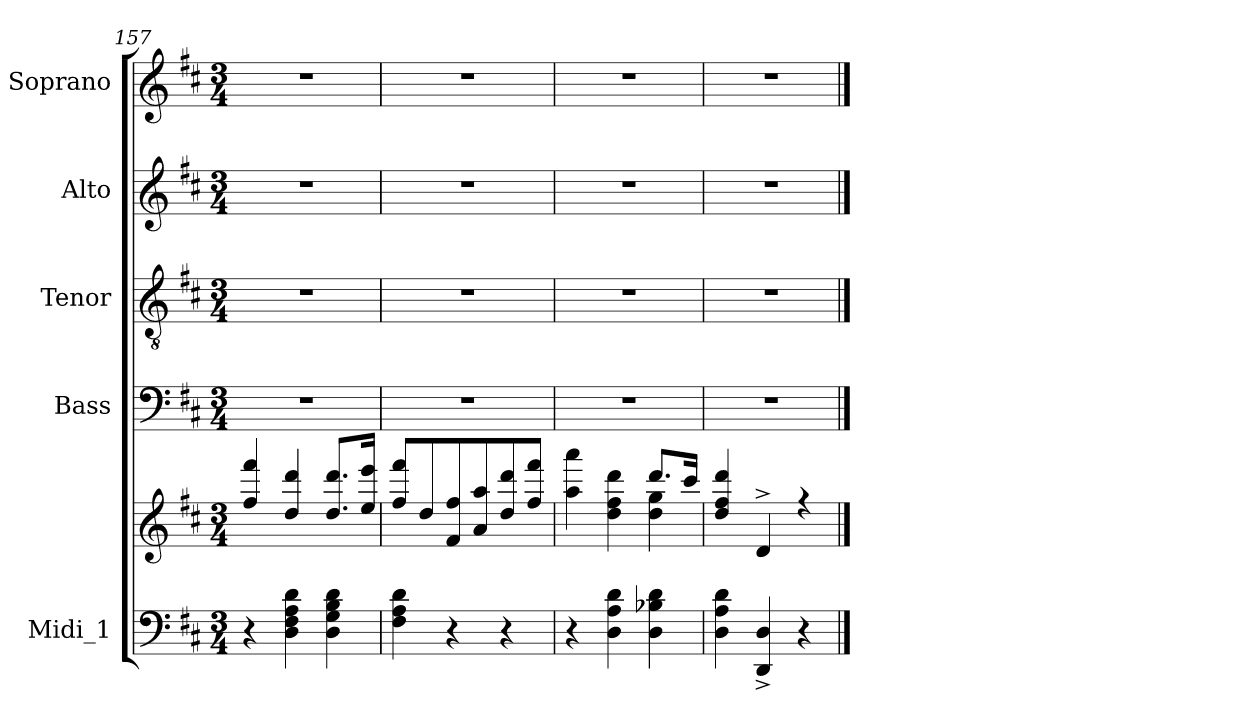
**kern	**kern	**kern	**kern	**kern	**kern
*part5	*part5	*part4	*part3	*part2	*part1
*staff6	*staff5	*staff4	*staff3	*staff2	*staff1
*I"Midi_1	*	*I"Bass	*I"Tenor	*I"Alto	*I"Soprano
*	*	*I'B	*I'T	*I'A	*I'S
*clefF4	*clefG2	*clefF4	*clefGv2	*clefG2	*clefG2
*k[f#c#]	*k[f#c#]	*k[f#c#]	*k[f#c#]	*k[f#c#]	*k[f#c#]
*D:	*D:	*D:	*D:	*D:	*D:
*M3/4	*M3/4	*M3/4	*M3/4	*M3/4	*M3/4
=157	=157	=157	=157	=157	=157
*	*^	*	*	*	*
!	!	!LO:N:vis=1	!LO:N:vis=1	!LO:N:vis=1	!LO:N:vis=1	!LO:N:vis=1
4r	4ff# 4fff#	2.ryy	2.r	2.r	2.r	2.r
4D 4F# 4A 4d	4dd 4ddd	.	.	.	.	.
4D 4G 4B 4d	8.dd 8.dddL	.	.	.	.	.
.	16ee 16eeeJ	.	.	.	.	.
=158	=158	=158	=158	=158	=158	=158
!	!	!LO:N:vis=1	!LO:N:vis=1	!LO:N:vis=1	!LO:N:vis=1	!LO:N:vis=1
4F# 4A 4d	8ff# 8fff#L	2.ryy	2.r	2.r	2.r	2.r
.	8dd	.	.	.	.	.
4r	8f# 8ff#	.	.	.	.	.
.	8a 8aa	.	.	.	.	.
4r	8dd 8ddd	.	.	.	.	.
.	8ff# 8fff#J	.	.	.	.	.
=159	=159	=159	=159	=159	=159	=159
!	!	!	!LO:N:vis=1	!LO:N:vis=1	!LO:N:vis=1	!LO:N:vis=1
4r	4aa 4aaa	4ryy	2.r	2.r	2.r	2.r
4D 4A 4d	4dd 4ff# 4ddd	4ryy	.	.	.	.
4D 4B-X 4d	8.ddd/L	4dd\ 4gg\	.	.	.	.
.	16ccc#/J	.	.	.	.	.
=160	=160	=160	=160	=160	=160	=160
!	!	!LO:N:vis=1	!LO:N:vis=1	!LO:N:vis=1	!LO:N:vis=1	!LO:N:vis=1
4D 4A 4d	4dd 4ff# 4ddd	2.ryy	2.r	2.r	2.r	2.r
4DD^ 4D^	4d^	.	.	.	.	.
4r	4r	.	.	.	.	.
*	*v	*v	*	*	*	*
==	==	==	==	==	==
*-	*-	*-	*-	*-	*-
